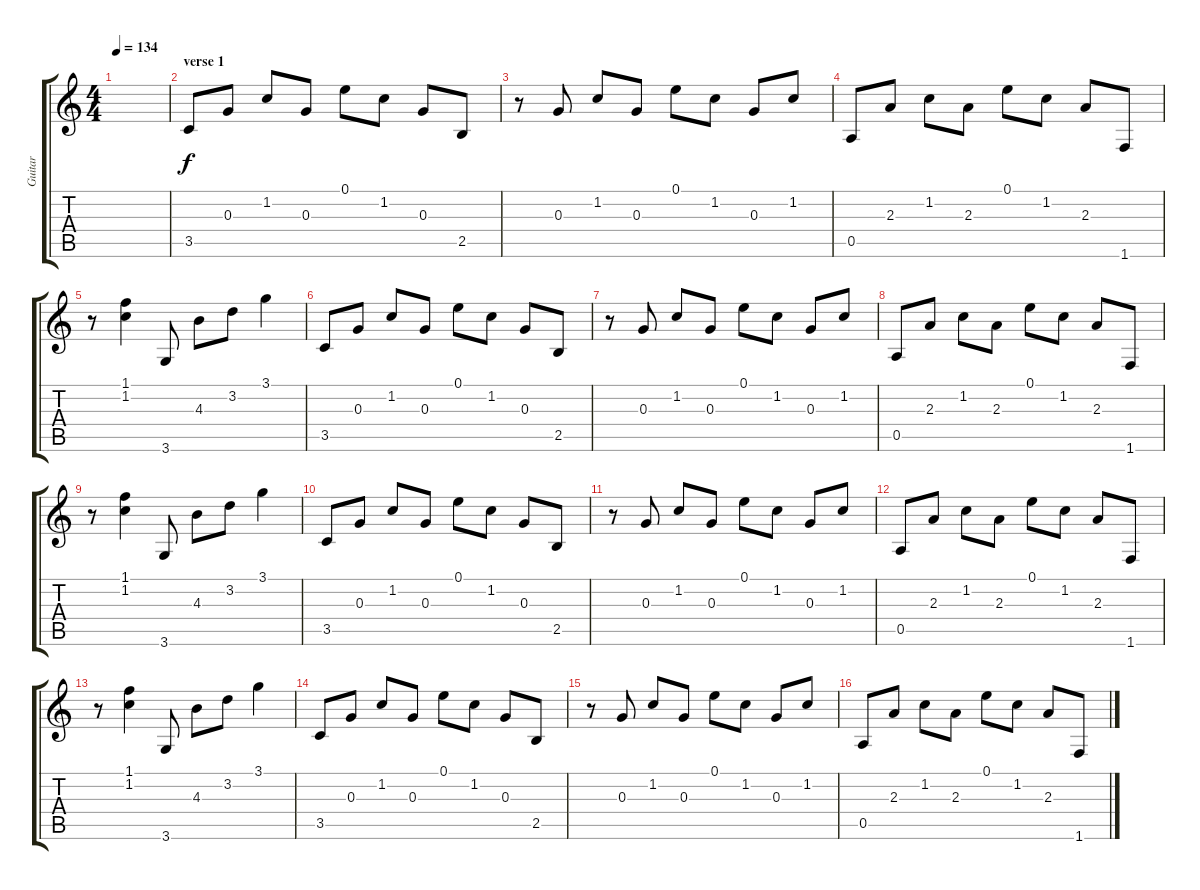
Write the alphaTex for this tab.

\track ("Guitar" "Guitar") {instrument acousticguitarsteel}
\staff {score tabs}
\tuning (E4 B3 G3 D3 A2 E2) {hide}
\ts (4 4)
\tempo 134
\clef g2
\ks c
|
\section ("" "verse 1")
3.5.8 0.3.8 1.2.8 0.3.8 0.1.8 1.2.8 0.3.8 2.5.8 |
r.8 0.3.8 1.2.8 0.3.8 0.1.8 1.2.8 0.3.8 1.2.8 |
0.5.8 2.3.8 1.2.8 2.3.8 0.1.8 1.2.8 2.3.8 1.6.8 |
r.8 (1.1 1.2).4 3.6.8 4.3.8 3.2.8 3.1.4 |
3.5.8 0.3.8 1.2.8 0.3.8 0.1.8 1.2.8 0.3.8 2.5.8 |
r.8 0.3.8 1.2.8 0.3.8 0.1.8 1.2.8 0.3.8 1.2.8 |
0.5.8 2.3.8 1.2.8 2.3.8 0.1.8 1.2.8 2.3.8 1.6.8 |
r.8 (1.1 1.2).4 3.6.8 4.3.8 3.2.8 3.1.4 |
3.5.8 0.3.8 1.2.8 0.3.8 0.1.8 1.2.8 0.3.8 2.5.8 |
r.8 0.3.8 1.2.8 0.3.8 0.1.8 1.2.8 0.3.8 1.2.8 |
0.5.8 2.3.8 1.2.8 2.3.8 0.1.8 1.2.8 2.3.8 1.6.8 |
r.8 (1.1 1.2).4 3.6.8 4.3.8 3.2.8 3.1.4 |
3.5.8 0.3.8 1.2.8 0.3.8 0.1.8 1.2.8 0.3.8 2.5.8 |
r.8 0.3.8 1.2.8 0.3.8 0.1.8 1.2.8 0.3.8 1.2.8 |
0.5.8 2.3.8 1.2.8 2.3.8 0.1.8 1.2.8 2.3.8 1.6.8
